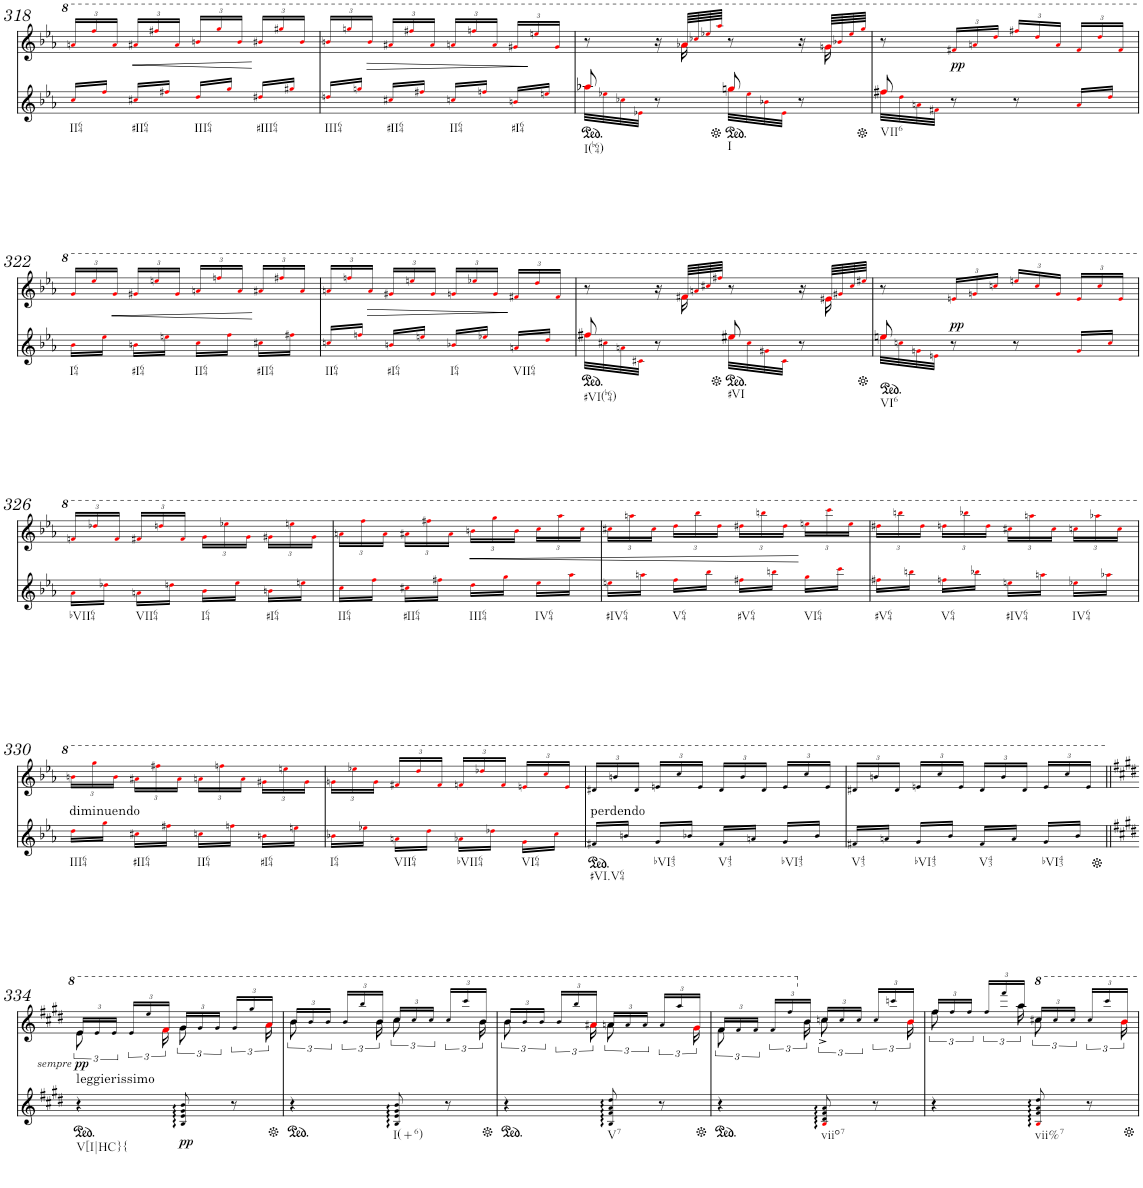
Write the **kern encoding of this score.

**kern	**kern	**dynam
*part1	*part1	*part1
*staff2	*staff1	*staff1/2
*I"Piano	*	*
*I'Pno.	*	*
!!LO:PB:g=z
*clefG2	*clefF4	*
*k[b-e-a-]	*k[b-e-a-]	*
*M2/4	*M2/4	*
*	*Xbrackettup	*
=318	=318	=318
*	*^	*
!LO:TX:b:t=II64	!	!	!
16cc!i/LL	24aan!i/LL	2ryy	.
.	24fff!i/	.	.
16ff!i/JJ	.	.	.
.	24aa!i/JJ	.	.
!LO:TX:b:t=#II64	!	!	!
!	!	!	!LO:HP:b
16cc#X!i/LL	24aa#X!i/LL	.	<
.	24fff#X!i/	.	.
16ff#X!i/JJ	.	.	.
.	24aa#!i/JJ	.	.
!LO:TX:b:t=III64	!	!	!
16dd!i/LL	24bbn!i/LL	.	.
.	24ggg!i/	.	.
16gg!i/JJ	.	.	.
.	24bb!i/JJ	.	.
!LO:TX:b:t=#III64	!	!	!
16dd#X!i/LL	24bb#X!i/LL	.	[
.	24ggg#X!i/	.	.
16gg#X!i/JJ	.	.	.
.	24bb#!i/JJ	.	.
=319	=319	=319	=319
!LO:TX:b:t=III64	!	!	!
16ddn!i/LL	24bbn!i/LL	2ryy	.
.	24gggn!i/	.	.
16ggn!i/JJ	.	.	.
!	!	!	!LO:HP:b
.	24bb!i/JJ	.	>
!LO:TX:b:t=#II64	!	!	!
16cc#X!i/LL	24aa#X!i/LL	.	.
.	24fff#X!i/	.	.
16ff#X!i/JJ	.	.	.
.	24aa#!i/JJ	.	.
!LO:TX:b:t=II64	!	!	!
16ccn!i/LL	24aan!i/LL	.	.
.	24fffn!i/	.	.
16ffn!i/JJ	.	.	.
.	24aa!i/JJ	.	.
!LO:TX:b:t=#I64	!	!	!
16bn!i/LL	24gg#X!i/LL	.	.
.	24eeen!i/	.	]
16een!i/JJ	.	.	.
.	24gg#!i/JJ	.	.
=320	=320	=320	=320
*^	*	*	*
!LO:TX:b:t=I(b64)	!	!	!	!
8aa-Xi/	32aa-!i\LLL	8r	8ryy	.
.	32ee-X!i\	.	.	.
.	32cc-X!i\	.	.	.
.	32e-X!i\JJJ	.	.	.
8r	8ryy	16r	16ryy	.
.	.	64aa-X!i/LLLL	16aa-i\	.
.	.	64ccc-X!i/	.	.
.	.	64eee-X!i/	.	.
.	.	64aaa-!i/JJJJ	.	.
!LO:TX:b:t=I	!	!	!	!
8ggni/	32gg!i\LLL	8r	8ryy	.
.	32ee-!i\	.	.	.
.	32b-X!i\	.	.	.
.	32e-!i\JJJ	.	.	.
8r	8ryy	16r	16ryy	.
.	.	64ggn!i/LLLL	16ggi\	.
.	.	64bb-X!i/	.	.
.	.	64eee-!i/	.	.
.	.	64ggg!i/JJJJ	.	.
=321	=321	=321	=321	=321
!LO:TX:b:t=VII6	!	!	!	!
8ff#Xi/	32ff#!i\LLL	8r	2ryy	.
.	32dd!i\	.	.	.
.	32an!i\	.	.	.
.	32f#X!i\JJJ	.	.	.
!	!	!	!	!LO:DY:b
8r	8ryy	24ff#X!i/LL	.	pp
.	.	24aan!i/	.	.
.	.	24ddd!i/JJ	.	.
8r	4ryy	24fff#X!i/LL	.	.
.	.	24ddd!i/	.	.
.	.	24aa!i/JJ	.	.
16a!i/LL	.	24ff#!i/LL	.	.
.	.	24ddd!i/	.	.
16dd!i/JJ	.	.	.	.
.	.	24ff#!i/JJ	.	.
*v	*v	*	*	*
!!LO:LB:g=z	!!
=322	=322	=322	=322
!LO:TX:b:t=I64	!	!	!
16b-!i\LL	24gg!i/LL	2ryy	.
.	24eee-!i/	.	.
16ee-!i\JJ	.	.	.
!	!	!	!LO:HP:b
.	24gg!i/JJ	.	<
!LO:TX:b:t=#I64	!	!	!
16bn!i\LL	24gg#X!i/LL	.	.
.	24eeen!i/	.	.
16een!i\JJ	.	.	.
.	24gg#!i/JJ	.	.
!LO:TX:b:t=II64	!	!	!
16cc!i\LL	24aan!i/LL	.	.
.	24fffn!i/	.	.
16ff!i\JJ	.	.	.
.	24aa!i/JJ	.	.
!LO:TX:b:t=#II64	!	!	!
16cc#X!i\LL	24aa#X!i/LL	.	[
.	24fff#X!i/	.	.
16ff#X!i\JJ	.	.	.
.	24aa#!i/JJ	.	.
=323	=323	=323	=323
!LO:TX:b:t=II64	!	!	!
16ccn!i/LL	24aan!i/LL	2ryy	.
.	24fffn!i/	.	.
16ffn!i/JJ	.	.	.
!	!	!	!LO:HP:b
.	24aa!i/JJ	.	>
!LO:TX:b:t=#I64	!	!	!
16bn!i/LL	24gg#X!i/LL	.	.
.	24eeen!i/	.	.
16een!i/JJ	.	.	.
.	24gg#!i/JJ	.	.
!LO:TX:b:t=I64	!	!	!
16b-X!i/LL	24ggn!i/LL	.	.
.	24eee-X!i/	.	.
16ee-X!i/JJ	.	.	.
.	24gg!i/JJ	.	.
!LO:TX:b:t=VII64	!	!	!
16an!i/LL	24ff#X!i/LL	.	]
.	24ddd!i/	.	.
16dd!i/JJ	.	.	.
.	24ff#!i/JJ	.	.
=324	=324	=324	=324
*^	*	*	*
!LO:TX:b:t=#VI(b64)	!	!	!	!
8ff#Xi/	32ff#!i\LLL	8r	8ryy	.
.	32cc#X!i\	.	.	.
.	32an!i\	.	.	.
.	32c#X!i\JJJ	.	.	.
8r	8ryy	16r	16ryy	.
.	.	64ff#X!i/LLLL	16ff#i\	.
.	.	64aan!i/	.	.
.	.	64ccc#X!i/	.	.
.	.	64fff#X!i/JJJJ	.	.
!LO:TX:b:t=#VI	!	!	!	!
8ee#Xi/	32ee#!i\LLL	8r	8ryy	.
.	32cc#!i\	.	.	.
.	32g#X!i\	.	.	.
.	32c#!i\JJJ	.	.	.
8r	8ryy	16r	16ryy	.
.	.	64ee#X!i/LLLL	16ee#i\	.
.	.	64gg#X!i/	.	.
.	.	64ccc#!i/	.	.
.	.	64eee#X!i/JJJJ	.	.
=325	=325	=325	=325	=325
!LO:TX:b:t=VI6	!	!	!	!
8eeni/	32ee!i\LLL	8r	2ryy	.
.	32ccn!i\	.	.	.
.	32gn!i\	.	.	.
.	32en!i\JJJ	.	.	.
!	!	!	!	!LO:DY:b
8r	8ryy	24een!i/LL	.	pp
.	.	24ggn!i/	.	.
.	.	24cccn!i/JJ	.	.
8r	4ryy	24eeen!i/LL	.	.
.	.	24ccc!i/	.	.
.	.	24gg!i/JJ	.	.
16g!i/LL	.	24ee!i/LL	.	.
.	.	24ccc!i/	.	.
16cc!i/JJ	.	.	.	.
.	.	24ee!i/JJ	.	.
*v	*v	*	*	*
!!LO:LB:g=z	!!
=326	=326	=326	=326
!LO:TX:b:t=bVII64	!	!	!
16a-!i\LL	24ffn!i/LL	2ryy	.
.	24ddd-X!i/	.	.
16dd-X!i\JJ	.	.	.
.	24ff!i/JJ	.	.
!LO:TX:b:t=VII64	!	!	!
16an!i\LL	24ff#X!i/LL	.	.
.	24dddn!i/	.	.
16ddn!i\JJ	.	.	.
.	24ff#!i/JJ	.	.
!LO:TX:b:t=I64	!	!	!
16b-!i\LL	24gg!i\LL	.	.
.	24eee-X!i\	.	.
16ee-!i\JJ	.	.	.
.	24gg!i\JJ	.	.
!LO:TX:b:t=#I64	!	!	!
16bn!i\LL	24gg#X!i\LL	.	.
.	24eeen!i\	.	.
16een!i\JJ	.	.	.
.	24gg#!i\JJ	.	.
=327	=327	=327	=327
!LO:TX:b:t=II64	!	!	!
16cc!i\LL	24aan!i\LL	2ryy	.
.	24fff!i\	.	.
16ff!i\JJ	.	.	.
.	24aa!i\JJ	.	.
!LO:TX:b:t=#II64	!	!	!
16cc#X!i\LL	24aa#X!i\LL	.	.
.	24fff#X!i\	.	.
16ff#X!i\JJ	.	.	.
.	24aa#!i\JJ	.	.
!LO:TX:b:t=III64	!	!	!
!	!	!	!LO:HP:b
16dd!i\LL	24bbn!i\LL	.	<
.	24ggg!i\	.	.
16gg!i\JJ	.	.	.
.	24bb!i\JJ	.	.
!LO:TX:b:t=IV64	!	!	!
16ee-!i\LL	24ccc!i\LL	.	.
.	24aaa-!i\	.	.
16aa-!i\JJ	.	.	.
.	24ccc!i\JJ	.	.
=328	=328	=328	=328
!LO:TX:b:t=#IV64	!	!	!
16een!i\LL	24ccc#X!i\LL	2ryy	.
.	24aaan!i\	.	.
16aan!i\JJ	.	.	.
.	24ccc#!i\JJ	.	.
!LO:TX:b:t=V64	!	!	!
16ff!i\LL	24ddd!i\LL	.	.
.	24bbb-!i\	.	.
16bb-!i\JJ	.	.	.
.	24ddd!i\JJ	.	.
!LO:TX:b:t=#V64	!	!	!
16ff#X!i\LL	24ddd#X!i\LL	.	.
.	24bbbn!i\	.	.
16bbn!i\JJ	.	.	.
.	24ddd#!i\JJ	.	.
!LO:TX:b:t=VI64	!	!	!
16gg!i\LL	24eeen!i\LL	.	[
.	24cccc!i\	.	.
16ccc!i\JJ	.	.	.
.	24eee!i\JJ	.	.
=329	=329	=329	=329
!LO:TX:b:t=#V64	!	!	!
16ff#X!i\LL	24ddd#X!i\LL	2ryy	.
.	24bbbn!i\	.	.
16bbn!i\JJ	.	.	.
.	24ddd#!i\JJ	.	.
!LO:TX:b:t=V64	!	!	!
16ffn!i\LL	24dddn!i\LL	.	.
.	24bbb-X!i\	.	.
16bb-X!i\JJ	.	.	.
.	24ddd!i\JJ	.	.
!LO:TX:b:t=#IV64	!	!	!
16een!i\LL	24ccc#X!i\LL	.	.
.	24aaan!i\	.	.
16aan!i\JJ	.	.	.
.	24ccc#!i\JJ	.	.
!LO:TX:b:t=IV64	!	!	!
16ee-X!i\LL	24cccn!i\LL	.	.
.	24aaa-X!i\	.	.
16aa-X!i\JJ	.	.	.
.	24ccc!i\JJ	.	.
!!LO:LB:g=z	!!
=330	=330	=330	=330
!	!LO:TX:b:t=diminuendo	!	!
!LO:TX:b:t=III64	!	!	!
16dd!i\LL	24bbn!i\LL	2ryy	.
.	24ggg!i\	.	.
16gg!i\JJ	.	.	.
.	24bb!i\JJ	.	.
!LO:TX:b:t=#II64	!	!	!
16cc#X!i\LL	24aa#X!i\LL	.	.
.	24fff#X!i\	.	.
16ff#X!i\JJ	.	.	.
.	24aa#!i\JJ	.	.
!LO:TX:b:t=II64	!	!	!
16ccn!i\LL	24aan!i\LL	.	.
.	24fffn!i\	.	.
16ffn!i\JJ	.	.	.
.	24aa!i\JJ	.	.
!LO:TX:b:t=#I64	!	!	!
16bn!i\LL	24gg#X!i\LL	.	.
.	24eeen!i\	.	.
16een!i\JJ	.	.	.
.	24gg#!i\JJ	.	.
=331	=331	=331	=331
!LO:TX:b:t=I64	!	!	!
16b-X!i\LL	24ggn!i\LL	2ryy	.
.	24eee-X!i\	.	.
16ee-X!i\JJ	.	.	.
.	24gg!i\JJ	.	.
!LO:TX:b:t=VII64	!	!	!
16an!i\LL	24ff#X!i/LL	.	.
.	24ddd!i/	.	.
16dd!i\JJ	.	.	.
.	24ff#!i/JJ	.	.
!LO:TX:b:t=bVII64	!	!	!
16a-X!i\LL	24ffn!i/LL	.	.
.	24ddd-X!i/	.	.
16dd-X!i\JJ	.	.	.
.	24ff!i/JJ	.	.
!LO:TX:b:t=VI64	!	!	!
16g!i\LL	24een!i/LL	.	.
.	24ccc!i/	.	.
16cc!i\JJ	.	.	.
.	24ee!i/JJ	.	.
=332	=332	=332	=332
!	!LO:TX:b:t=perdendo	!	!
!LO:TX:b:t=#VI.V64	!	!	!
16f#X!/LL	24dd#X!/LL	2ryy	.
.	24bbn!/	.	.
16bn!/JJ	.	.	.
.	24dd#!/JJ	.	.
!LO:TX:b:t=bVI43	!	!	!
16g!/LL	24een!/LL	.	.
.	24ccc!/	.	.
16b-X!/JJ	.	.	.
.	24ee!/JJ	.	.
!LO:TX:b:t=V43	!	!	!
16f#!/LL	24dd#!/LL	.	.
.	24bb!/	.	.
16an!/JJ	.	.	.
.	24dd#!/JJ	.	.
!LO:TX:b:t=bVI43	!	!	!
16g!/LL	24ee!/LL	.	.
.	24ccc!/	.	.
16b-!/JJ	.	.	.
.	24ee!/JJ	.	.
=333	=333	=333	=333
!LO:TX:b:t=V43	!	!	!
16f#X!/LL	24dd#X!/LL	4ryy	.
.	24bbn!/	.	.
16an!/JJ	.	.	.
.	24dd#!/JJ	.	.
!LO:TX:b:t=bVI43	!	!	!
16g!/LL	24een!/LL	.	.
.	24ccc!/	.	.
16b-!/JJ	.	.	.
.	24ee!/JJ	.	.
!LO:TX:b:t=V43	!	!	!
16f#!/LL	24dd#!/LL	4ryy	.
.	24bb!/	.	.
16a!/JJ	.	.	.
.	24dd#!/JJ	.	.
!LO:TX:b:t=bVI43	!	!	!
16g!/LL	24ee!/LL	.	.
.	24ccc!/	.	.
16b-!/JJ	.	.	.
.	24ee!/JJ	.	.
!!LO:LB:g=z	!!
=334||	=334||	=334||	=334||
*k[f#c#g#d#]	*k[f#c#g#d#]	*	*
*	*	*brackettup	*
!LO:TX:a:t=leggierissimo	!	!	!
!LO:TX:b:t=V[I|HC}{	!	!	!
!	!	!	!LO:DY:b
!	!	!	!LO:DY:n=1:b
4r	24ee!/LL	12ee\	other-dynamics pp
.	24ee!/	.	.
.	24ee!/JJ	8ryy	.
*	*Xbrackettup	*	*
.	24ee!/LL	.	.
.	24eee!/	.	.
.	24ff#!i/JJ	24ff#i\	.
*	*	*brackettup	*
!	!	!	!LO:DY:n=2:b=2
8B!/ 8e!/ 8g#!/ 8b!/	24gg#!/LL	12gg#\	pp
.	24gg#!/	.	.
.	24gg#!/JJ	8ryy	.
*	*Xbrackettup	*	*
8r	24gg#!/LL	.	.
.	24ggg#!/	.	.
.	24aa!i/JJ	24aai\	.
=335	=335	=335	=335
*	*	*brackettup	*
4r	24bb!/LL	12bb\	.
.	24bb!/	.	.
.	24bb!/JJ	8ryy	.
*	*Xbrackettup	*	*
.	24bb!/LL	.	.
.	24bbb!/	.	.
.	24bb!/JJ	24bb\	.
*	*	*brackettup	*
!LO:TX:b:t=I(+6)	!	!	!
8B!/ 8e!/ 8g#!/ 8b!/	24ccc#!/LL	12ccc#\	.
.	24ccc#!/	.	.
.	24ccc#!/JJ	8ryy	.
*	*Xbrackettup	*	*
8r	24ccc#!/LL	.	.
.	24cccc#!/	.	.
.	24bb!/JJ	24bb\	.
=336	=336	=336	=336
*	*	*brackettup	*
4r	24bb!/LL	12bb\	.
.	24bb!/	.	.
.	24bb!/JJ	8ryy	.
*	*Xbrackettup	*	*
.	24bb!/LL	.	.
.	24bbb!/	.	.
.	24aa#X!i/JJ	24aa#i\	.
*	*	*brackettup	*
!LO:TX:b:t=V7	!	!	!
8B!/ 8f#!/ 8a!/ 8dd#!/	24aan!/LL	12aa\	.
.	24aa!/	.	.
.	24aa!/JJ	8ryy	.
*	*Xbrackettup	*	*
8r	24aa!/LL	.	.
.	24aaa!/	.	.
.	24gg#!i/JJ	24gg#i\	.
=337	=337	=337	=337
*	*	*brackettup	*
4r	24ff#!/LL	12ff#\	.
.	24ff#!/	.	.
.	24ff#!/JJ	8ryy	.
*	*Xbrackettup	*	*
.	24ff#!/LL	.	.
.	24fff#!/	.	.
.	24b!/JJ	24b\	.
*	*	*brackettup	*
!LO:TX:b:t=viio7	!	!	!
8B!i/ 8d#!/ 8f#!/ 8a!/	24ccn!/LL	12cc^\	.
.	24cc!/	.	.
.	24cc!/JJ	8ryy	.
*	*Xbrackettup	*	*
8r	24cc!/LL	.	.
.	24cccn!/	.	.
.	24b!i/JJ	24bi\	.
=338	=338	=338	=338
*	*	*brackettup	*
4r	24ff#!/LL	12ff#\	.
.	24ff#!/	.	.
.	24ff#!/JJ	8ryy	.
*	*Xbrackettup	*	*
.	24ff#!/LL	.	.
.	24fff#!/	.	.
.	24aa!/JJ	24aa\	.
*	*	*brackettup	*
!LO:TX:b:t=vii%7	!	!	!
8B!i/ 8f#!/ 8a!/ 8dd#!/	24ccc#X!/LL	12ccc#\	.
.	24ccc#!/	.	.
.	24ccc#!/JJ	8ryy	.
*	*Xbrackettup	*	*
8r	24ccc#!/LL	.	.
.	24cccc#!/	.	.
.	24bb!i/JJ	24bbi\	.
*	*v	*v	*
=	=	=
*-	*-	*-
